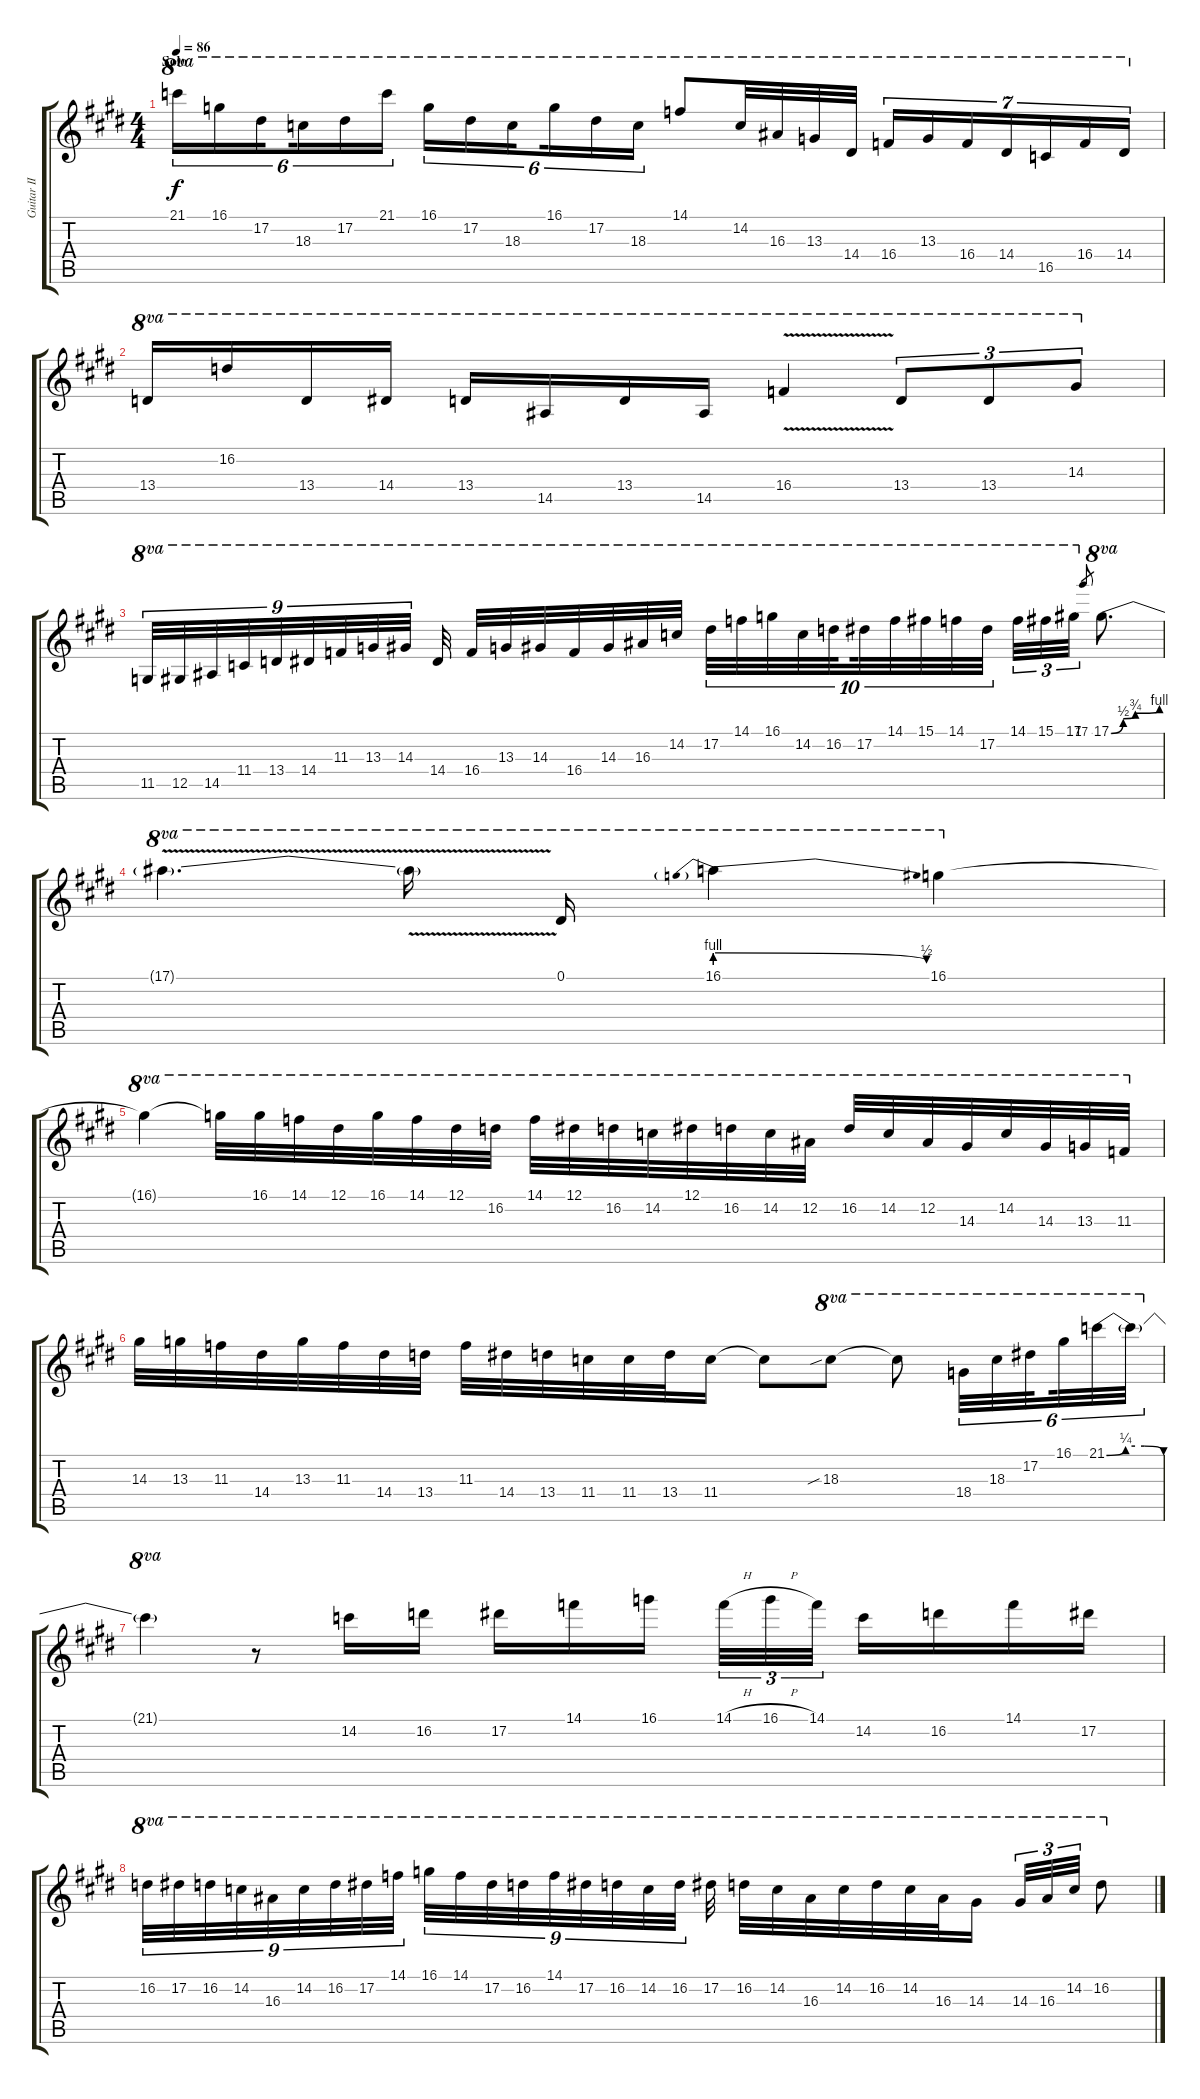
\track ("Guitar II" "Guitar II") {instrument overdrivenguitar}
\staff {score tabs}
\tuning (Eb4 Bb3 Gb3 Db3 Ab2 Eb2) {hide}
\ts (4 4)
\section ("" "Solo")
\tempo 86
\clef g2
\ks e
21.1.16{tu (6 4) ot 8va dy f} 16.1.16{tu (6 4) ot 8va} 17.2.16{tu (6 4) ot 8va beam splitsecondary} 18.3.16{tu (6 4) ot 8va} 17.2.16{tu (6 4) ot 8va} 21.1.16{tu (6 4) ot 8va} 16.1.16{tu (6 4) ot 8va} 17.2.16{tu (6 4) ot 8va} 18.3.16{tu (6 4) ot 8va beam splitsecondary} 16.1.16{tu (6 4) ot 8va} 17.2.16{tu (6 4) ot 8va} 18.3.16{tu (6 4) ot 8va} 14.1.8{ot 8va} 14.2.32{ot 8va} 16.3.32{ot 8va} 13.3.32{ot 8va} 14.4.32{ot 8va} 16.4.16{tu (7 4) ot 8va} 13.3.16{tu (7 4) ot 8va} 16.4.16{tu (7 4) ot 8va} 14.4.16{tu (7 4) ot 8va} 16.5.16{tu (7 4) ot 8va} 16.4.16{tu (7 4) ot 8va} 14.4.16{tu (7 4) ot 8va} |
13.4.16{ot 8va} 16.2.16{ot 8va} 13.4.16{ot 8va} 14.4.16{ot 8va} 13.4.16{ot 8va} 14.5.16{ot 8va} 13.4.16{ot 8va} 14.5.16{ot 8va} 16.4{v}.4{ot 8va} 13.4.8{tu (3 2) ot 8va} 13.4.8{tu (3 2) ot 8va} 14.3.8{tu (3 2) ot 8va} |
11.5.32{tu (9 8) ot 8va} 12.5.32{tu (9 8) ot 8va} 14.5.32{tu (9 8) ot 8va} 11.4.32{tu (9 8) ot 8va} 13.4.32{tu (9 8) ot 8va} 14.4.32{tu (9 8) ot 8va} 11.3.32{tu (9 8) ot 8va} 13.3.32{tu (9 8) ot 8va} 14.3.32{tu (9 8) ot 8va} 14.4.32{ot 8va} 16.4.32{ot 8va} 13.3.32{ot 8va} 14.3.32{ot 8va} 16.4.32{ot 8va} 14.3.32{ot 8va} 16.3.32{ot 8va} 14.2.32{ot 8va} 17.2.32{tu (10 8) ot 8va} 14.1.32{tu (10 8) ot 8va} 16.1.32{tu (10 8) ot 8va} 14.2.32{tu (10 8) ot 8va} 16.2.32{tu (10 8) ot 8va beam splitsecondary} 17.2.32{tu (10 8) ot 8va} 14.1.32{tu (10 8) ot 8va} 15.1.32{tu (10 8) ot 8va} 14.1.32{tu (10 8) ot 8va} 17.2.32{tu (10 8) ot 8va} 14.1.32{tu (3 2) ot 8va} 15.1.32{tu (3 2) ot 8va} 17.1.32{tu (3 2) ot 8va} 17.1.8{gr} 17.1{be (custom 0 0 15 2 30 3 60 4)}.8{d ot 8va} |
17.1{v t}.4{d ot 8va} 17.1{t}.16{ot 8va beam split} 0.1.16{ot 8va} 16.1{be (prebendrelease 0 4 60 2)}.4{ot 8va} 16.1.4{ot 8va} |
16.1{t}.4{ot 8va} 16.1{t}.32{ot 8va} 16.1.32{ot 8va} 14.1.32{ot 8va} 12.1.32{ot 8va} 16.1.32{ot 8va} 14.1.32{ot 8va} 12.1.32{ot 8va} 16.2.32{ot 8va} 14.1.32{ot 8va} 12.1.32{ot 8va} 16.2.32{ot 8va} 14.2.32{ot 8va} 12.1.32{ot 8va} 16.2.32{ot 8va} 14.2.32{ot 8va} 12.2.32{ot 8va} 16.2.32{ot 8va} 14.2.32{ot 8va} 12.2.32{ot 8va} 14.3.32{ot 8va} 14.2.32{ot 8va} 14.3.32{ot 8va} 13.3.32{ot 8va} 11.3.32{ot 8va} |
14.3.32 13.3.32 11.3.32 14.4.32 13.3.32 11.3.32 14.4.32 13.4.32 11.3.32 14.4.32 13.4.32 11.4.32 11.4.32 13.4.32 11.4.16 11.4{t}.8 18.3{sib}.8{ot 8va} 18.3{t}.8{ot 8va} 18.4.32{tu (6 4) ot 8va} 18.3.32{tu (6 4) ot 8va} 17.2.32{tu (6 4) ot 8va beam splitsecondary} 16.1.32{tu (6 4) ot 8va} 21.1{be (custom 0 0 20 1 30 1 40 1 60 0)}.32{tu (6 4) ot 8va} 21.1{t}.32{tu (6 4) ot 8va} |
21.1{t}.4{ot 8va} r.8 14.2.16 16.2.16 17.2.16 14.1.16 16.1.16{beam splitsecondary} 14.1{h}.32{tu (3 2)} 16.1{h}.32{tu (3 2)} 14.1.32{tu (3 2)} 14.2.16 16.2.16 14.1.16 17.2.16 |
16.2.32{tu (9 8) ot 8va} 17.2.32{tu (9 8) ot 8va} 16.2.32{tu (9 8) ot 8va} 14.2.32{tu (9 8) ot 8va} 16.3.32{tu (9 8) ot 8va} 14.2.32{tu (9 8) ot 8va} 16.2.32{tu (9 8) ot 8va} 17.2.32{tu (9 8) ot 8va} 14.1.32{tu (9 8) ot 8va} 16.1.32{tu (9 8) ot 8va} 14.1.32{tu (9 8) ot 8va} 17.2.32{tu (9 8) ot 8va} 16.2.32{tu (9 8) ot 8va} 14.1.32{tu (9 8) ot 8va} 17.2.32{tu (9 8) ot 8va} 16.2.32{tu (9 8) ot 8va} 14.2.32{tu (9 8) ot 8va} 16.2.32{tu (9 8) ot 8va} 17.2.32{ot 8va} 16.2.32{ot 8va} 14.2.32{ot 8va} 16.3.32{ot 8va} 14.2.32{ot 8va} 16.2.32{ot 8va} 14.2.32{ot 8va} 16.3.32{ot 8va} 14.3.16{ot 8va beam splitsecondary} 14.3.32{tu (3 2) ot 8va} 16.3.32{tu (3 2) ot 8va} 14.2.32{tu (3 2) ot 8va} 16.2.8{ot 8va}
